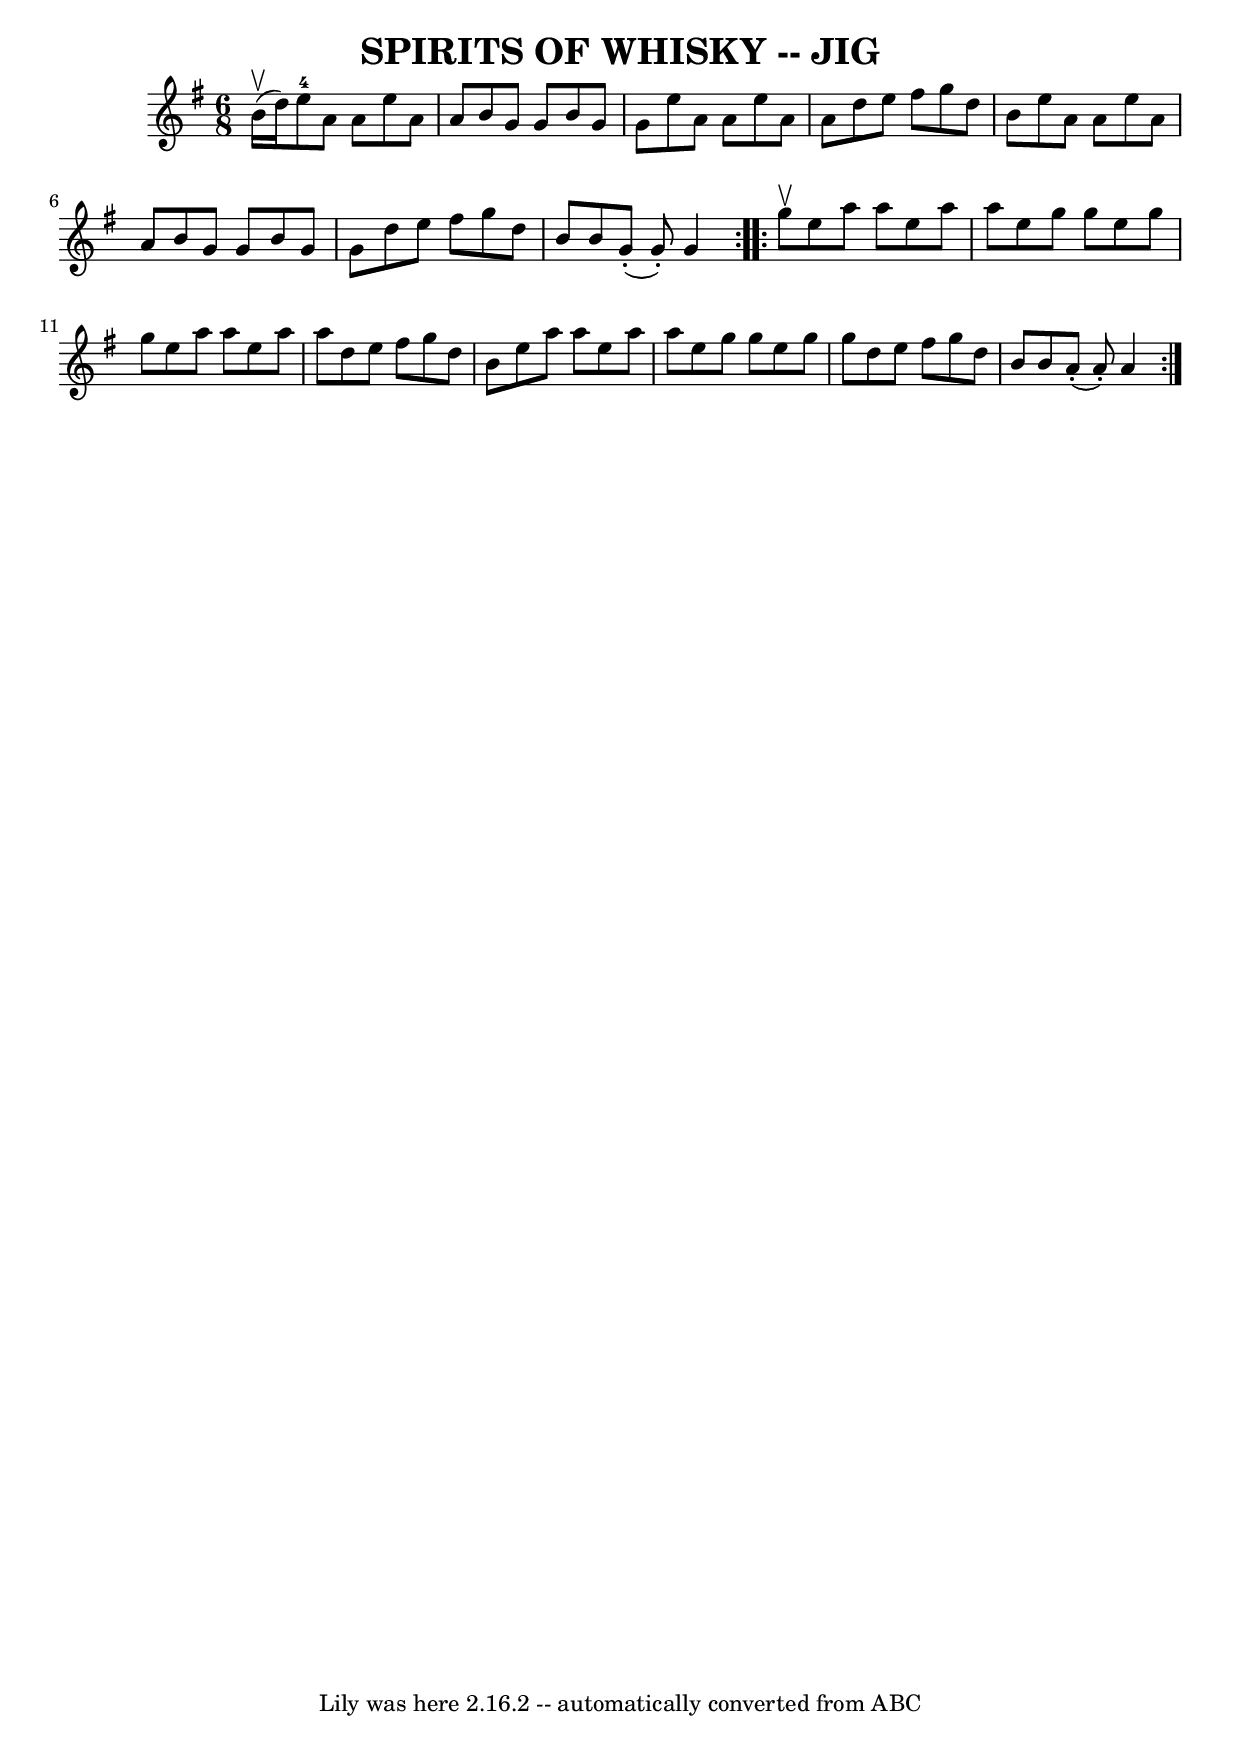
\version "2.16.2"
\include "Mammoth.ily"
\header {
  %% book = "Ryan's Mammoth Collection of Fiddle Tunes"
  crossRefNumber = "1"
  footnotes = ""
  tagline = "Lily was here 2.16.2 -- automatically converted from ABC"
  title = "SPIRITS OF WHISKY -- JIG"

}
voicedefault =  {



  \repeat volta 2 {

    \time 6/8 
    \key a \dorian
 b'16 (^\upbow d''16)       |
    e''8 
    -4 a'8 a'8 e''8 a'8 a'8    |
    b'8 g'8 g'8 b'8  
    g'8 g'8    |
    e''8 a'8 a'8 e''8 a'8 a'8    |
    
    d''8 e''8 fis''8 g''8 d''8 b'8    |
    |
    e''8 
    a'8 a'8 e''8 a'8 a'8    |
    b'8 g'8 g'8 b'8    
    g'8 g'8    |
    d''8 e''8 fis''8 g''8 d''8 b'8    
    |
    b'8 g'8 (-. g'8 -.) g'4    
  }     
  \repeat volta 2 {
    g''8 
    ^\upbow       |
    e''8 a''8 a''8 e''8 a''8 a''8    
    |
    e''8 g''8 g''8 e''8 g''8 g''8    |
    e''8    
    a''8 a''8 e''8 a''8 a''8    |
    d''8 e''8 fis''8    
    g''8 d''8 b'8    |
    |
    e''8 a''8 a''8 e''8    
    a''8 a''8    |
    e''8 g''8 g''8 e''8 g''8 g''8    
    |
    d''8 e''8 fis''8 g''8 d''8 b'8    |
    b'8      
    a'8 (-. a'8 -.) a'4    
  }   

}

\score{
  <<

    \context Staff="default"
    {
      \voicedefault 
      
    }

  >>
  \layout {
    
  }
  \midi {
  }

}
